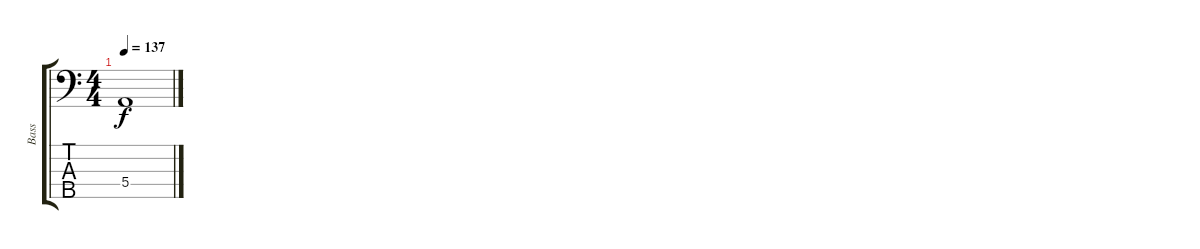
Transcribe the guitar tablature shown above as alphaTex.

\track ("Bass" "Bass") {instrument electricbassfinger}
\staff {score tabs}
\tuning (G2 D2 A1 E1 B0) {hide}
\ts (4 4)
\tempo 137
\clef f4
\ks c
5.4.1{dy f}
